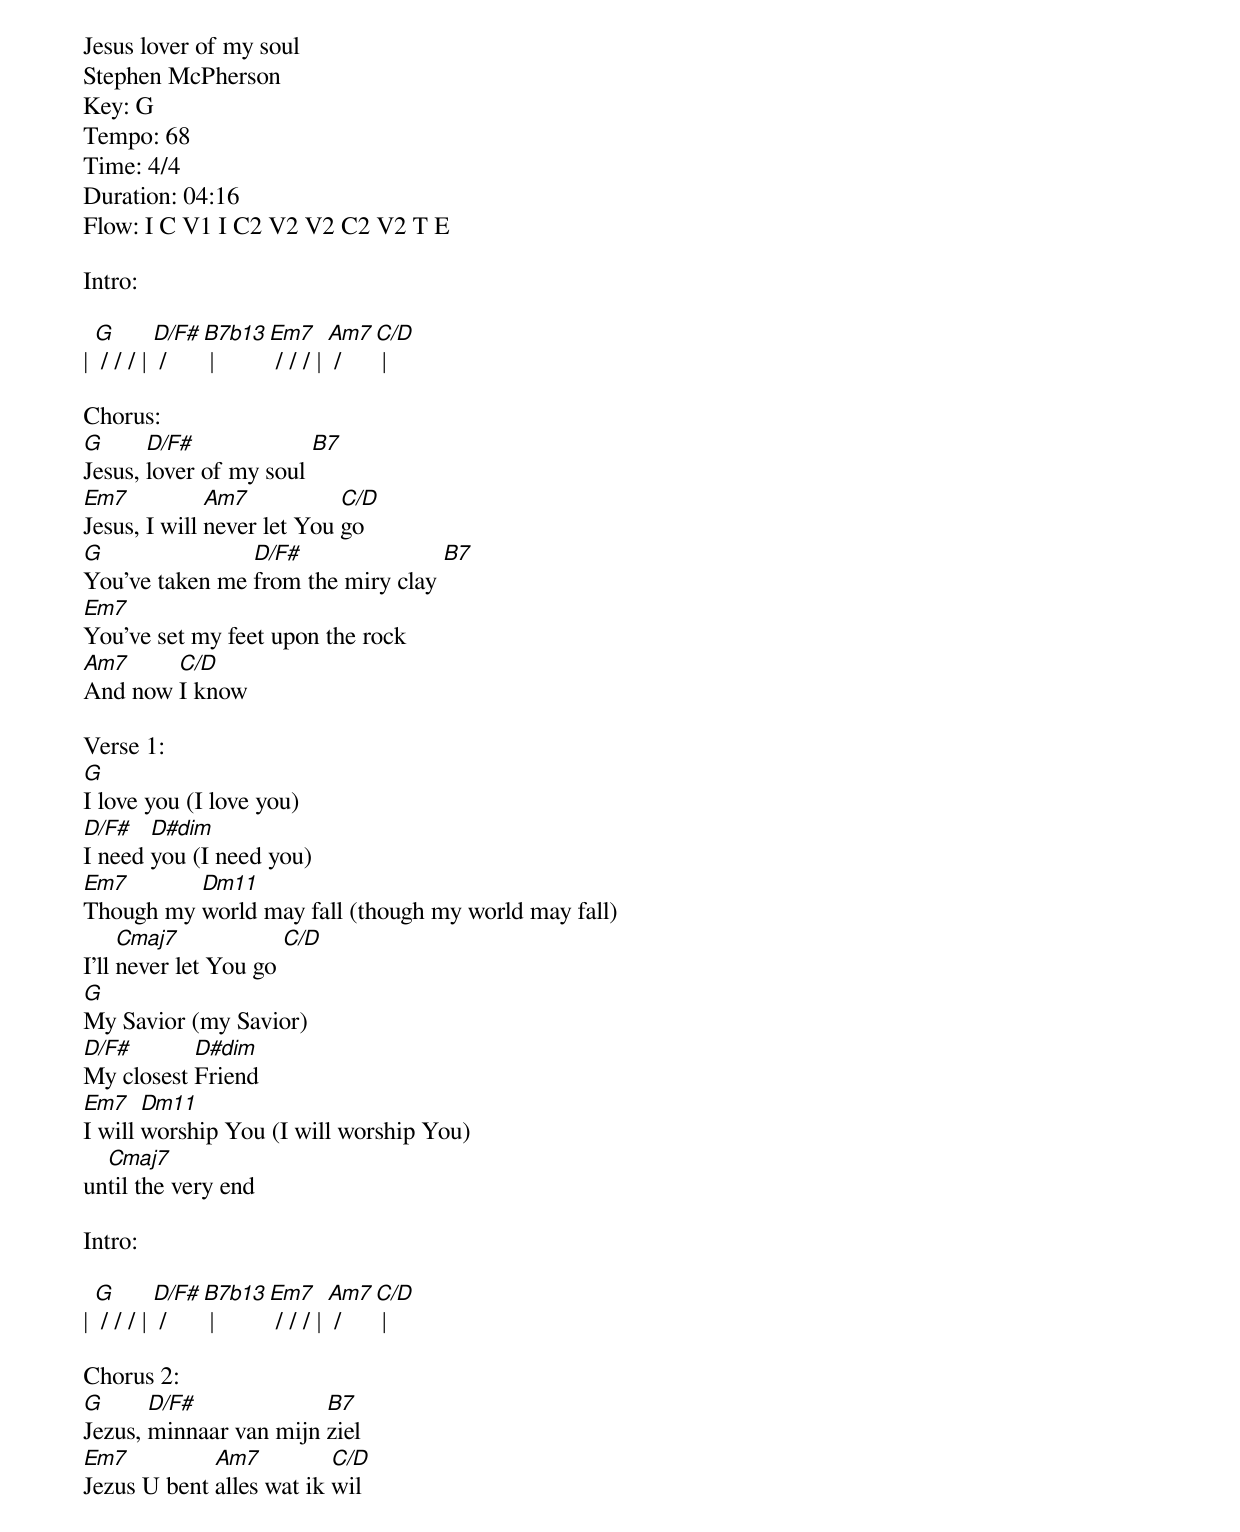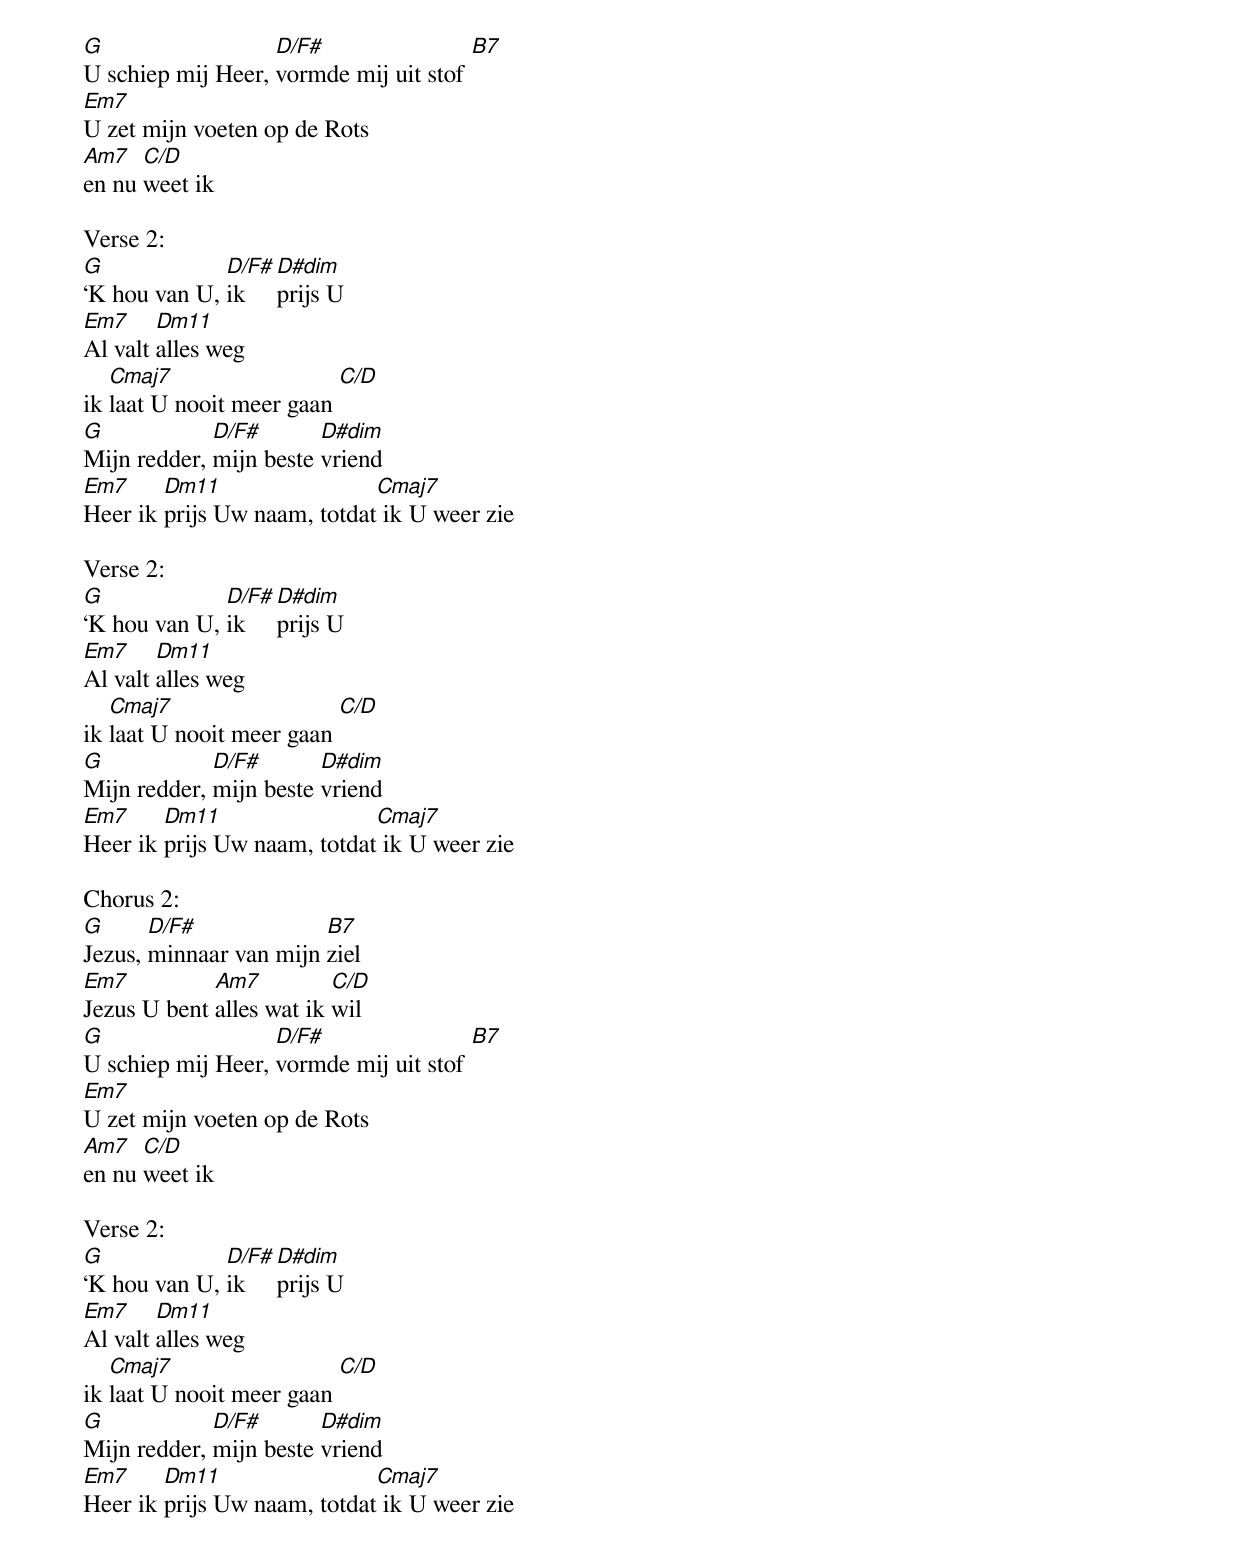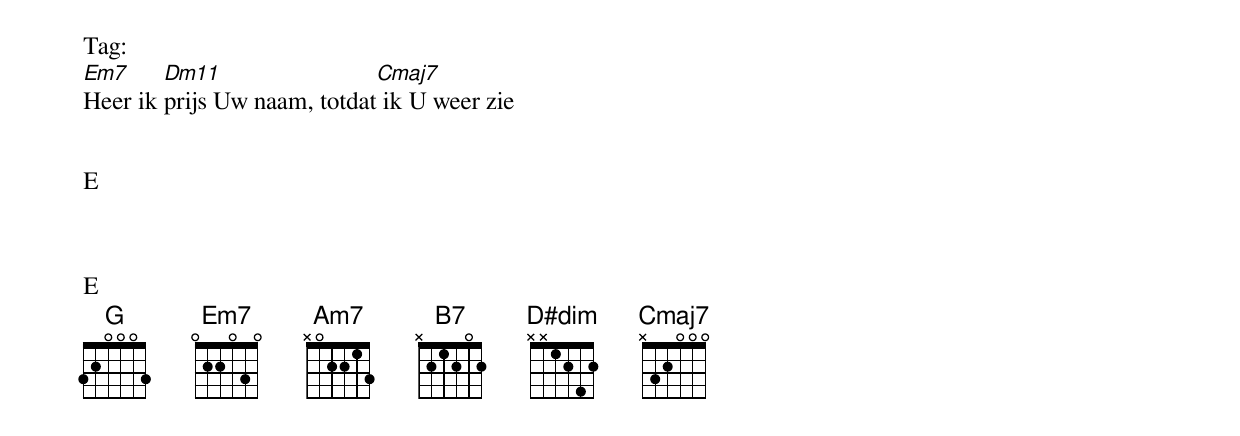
Jesus lover of my soul
Stephen McPherson
Key: G
Tempo: 68
Time: 4/4
Duration: 04:16
Flow: I C V1 I C2 V2 V2 C2 V2 T E

Intro:

| [G] / / / | [D/F#] / [B7b13] | [Em7] / / / | [Am7] / [C/D] |

Chorus:
[G]Jesus, [D/F#]lover of my soul [B7]
[Em7]Jesus, I will [Am7]never let You [C/D]go
[G]You've taken me [D/F#]from the miry clay [B7]
[Em7]You've set my feet upon the rock
[Am7]And now [C/D]I know

Verse 1:
[G]I love you (I love you)
[D/F#]I need [D#dim]you (I need you)
[Em7]Though my [Dm11]world may fall (though my world may fall)
I'll [Cmaj7]never let You go [C/D]
[G]My Savior (my Savior)
[D/F#]My closest [D#dim]Friend
[Em7]I will [Dm11]worship You (I will worship You)
un[Cmaj7]til the very end

Intro:

| [G] / / / | [D/F#] / [B7b13] | [Em7] / / / | [Am7] / [C/D] |

Chorus 2:
[G]Jezus, [D/F#]minnaar van mijn [B7]ziel
[Em7]Jezus U bent [Am7]alles wat ik [C/D]wil
[G]U schiep mij Heer, [D/F#]vormde mij uit stof [B7]
[Em7]U zet mijn voeten op de Rots
[Am7]en nu [C/D]weet ik

Verse 2:
[G]‘K hou van U, [D/F#]ik [D#dim]prijs U
[Em7]Al valt [Dm11]alles weg
ik [Cmaj7]laat U nooit meer gaan [C/D]
[G]Mijn redder, [D/F#]mijn beste [D#dim]vriend
[Em7]Heer ik [Dm11]prijs Uw naam, totdat[Cmaj7] ik U weer zie

Verse 2:
[G]‘K hou van U, [D/F#]ik [D#dim]prijs U
[Em7]Al valt [Dm11]alles weg
ik [Cmaj7]laat U nooit meer gaan [C/D]
[G]Mijn redder, [D/F#]mijn beste [D#dim]vriend
[Em7]Heer ik [Dm11]prijs Uw naam, totdat[Cmaj7] ik U weer zie

Chorus 2:
[G]Jezus, [D/F#]minnaar van mijn [B7]ziel
[Em7]Jezus U bent [Am7]alles wat ik [C/D]wil
[G]U schiep mij Heer, [D/F#]vormde mij uit stof [B7]
[Em7]U zet mijn voeten op de Rots
[Am7]en nu [C/D]weet ik

Verse 2:
[G]‘K hou van U, [D/F#]ik [D#dim]prijs U
[Em7]Al valt [Dm11]alles weg
ik [Cmaj7]laat U nooit meer gaan [C/D]
[G]Mijn redder, [D/F#]mijn beste [D#dim]vriend
[Em7]Heer ik [Dm11]prijs Uw naam, totdat[Cmaj7] ik U weer zie

Tag:
[Em7]Heer ik [Dm11]prijs Uw naam, totdat[Cmaj7] ik U weer zie


E



E
